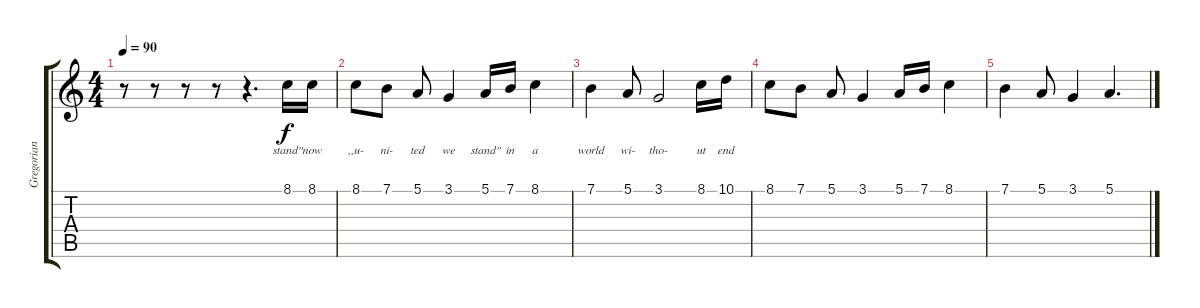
\track ("Gregorian" "Gregorian") {instrument choiraahs}
\staff {score tabs}
\tuning (E4 B3 G3 D3 A2 E2) {hide}
\ts (4 4)
\tempo 90
\clef g2
\ks c
r.8{dy f} r.8 r.8 r.8 r.4{d} 8.1.16{lyrics (0 "stand\"") lyrics (1 "") lyrics (2 "") lyrics (3 "") lyrics (4 "")} 8.1.16{lyrics (0 "now") lyrics (1 "") lyrics (2 "") lyrics (3 "") lyrics (4 "")} |
8.1.8{lyrics (0 ",,u-") lyrics (1 "") lyrics (2 "") lyrics (3 "") lyrics (4 "")} 7.1.8{lyrics (0 "ni-") lyrics (1 "") lyrics (2 "") lyrics (3 "") lyrics (4 "")} 5.1.8{lyrics (0 "ted") lyrics (1 "") lyrics (2 "") lyrics (3 "") lyrics (4 "")} 3.1.4{lyrics (0 "we") lyrics (1 "") lyrics (2 "") lyrics (3 "") lyrics (4 "")} 5.1.16{lyrics (0 "stand\"") lyrics (1 "") lyrics (2 "") lyrics (3 "") lyrics (4 "")} 7.1.16{lyrics (0 "in") lyrics (1 "") lyrics (2 "") lyrics (3 "") lyrics (4 "")} 8.1.4{lyrics (0 "a") lyrics (1 "") lyrics (2 "") lyrics (3 "") lyrics (4 "")} |
7.1.4{lyrics (0 "world") lyrics (1 "") lyrics (2 "") lyrics (3 "") lyrics (4 "")} 5.1.8{lyrics (0 "wi-") lyrics (1 "") lyrics (2 "") lyrics (3 "") lyrics (4 "")} 3.1.2{lyrics (0 "tho-") lyrics (1 "") lyrics (2 "") lyrics (3 "") lyrics (4 "")} 8.1.16{lyrics (0 "ut") lyrics (1 "") lyrics (2 "") lyrics (3 "") lyrics (4 "")} 10.1.16{lyrics (0 "end") lyrics (1 "") lyrics (2 "") lyrics (3 "") lyrics (4 "")} |
8.1.8 7.1.8 5.1.8 3.1.4 5.1.16 7.1.16 8.1.4 |
7.1.4 5.1.8 3.1.4 5.1.4{d}
